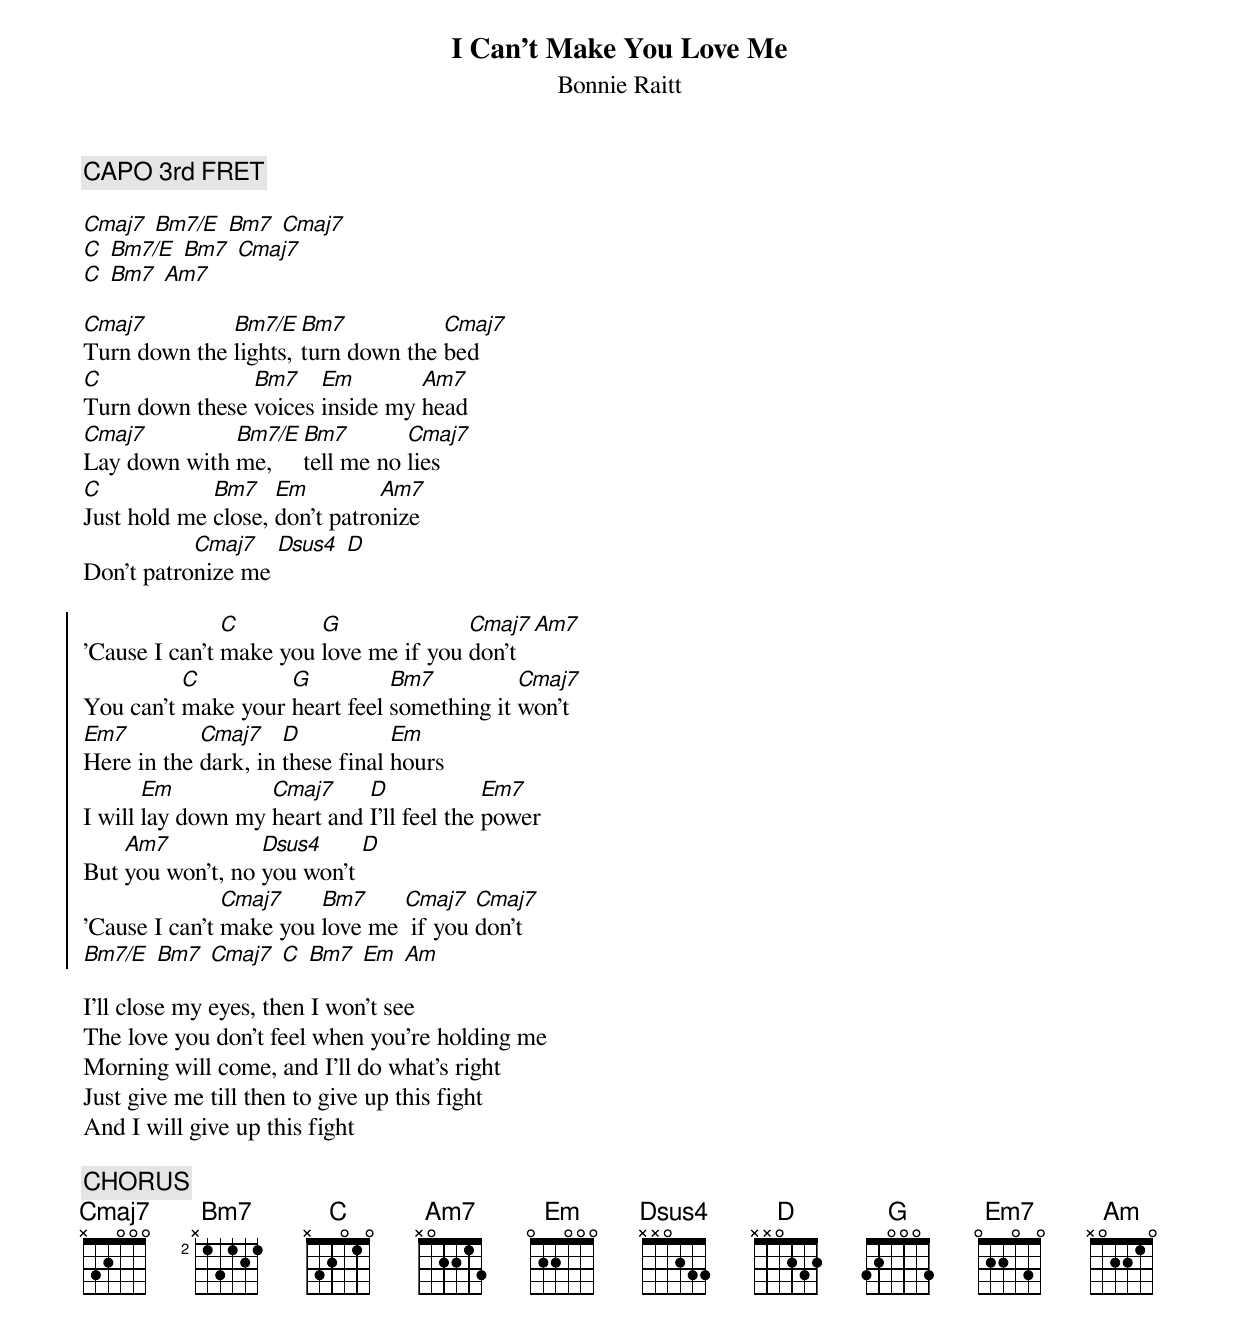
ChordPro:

{t: I Can't Make You Love Me}
{st: Bonnie Raitt}

{c: CAPO 3rd FRET}

[Cmaj7] [Bm7/E] [Bm7] [Cmaj7]
[C] [Bm7/E] [Bm7] [Cmaj7]
[C] [Bm7] [Am7]

[Cmaj7]Turn down the [Bm7/E]lights, [Bm7]turn down the [Cmaj7]bed
[C]Turn down these [Bm7]voices [Em]inside my [Am7]head
[Cmaj7]Lay down with [Bm7/E]me, [Bm7]tell me no [Cmaj7]lies
[C]Just hold me [Bm7]close, [Em]don't patro[Am7]nize
Don't patro[Cmaj7]nize me [Dsus4] [D]

{soc}
'Cause I can't [C]make you [G]love me if you [Cmaj7]don't [Am7]
You can't [C]make your [G]heart feel [Bm7]something it [Cmaj7]won't
[Em7]Here in the [Cmaj7]dark, in [D]these final [Em]hours
I will [Em]lay down my [Cmaj7]heart and [D]I'll feel the [Em7]power
But [Am7]you won't, no [Dsus4]you won't [D]
'Cause I can't [Cmaj7]make you [Bm7]love me [Cmaj7] if you [Cmaj7]don't
[Bm7/E] [Bm7] [Cmaj7] [C] [Bm7] [Em] [Am]
{eoc}

I'll close my eyes, then I won't see
The love you don't feel when you're holding me
Morning will come, and I'll do what's right
Just give me till then to give up this fight
And I will give up this fight

{c: CHORUS}
